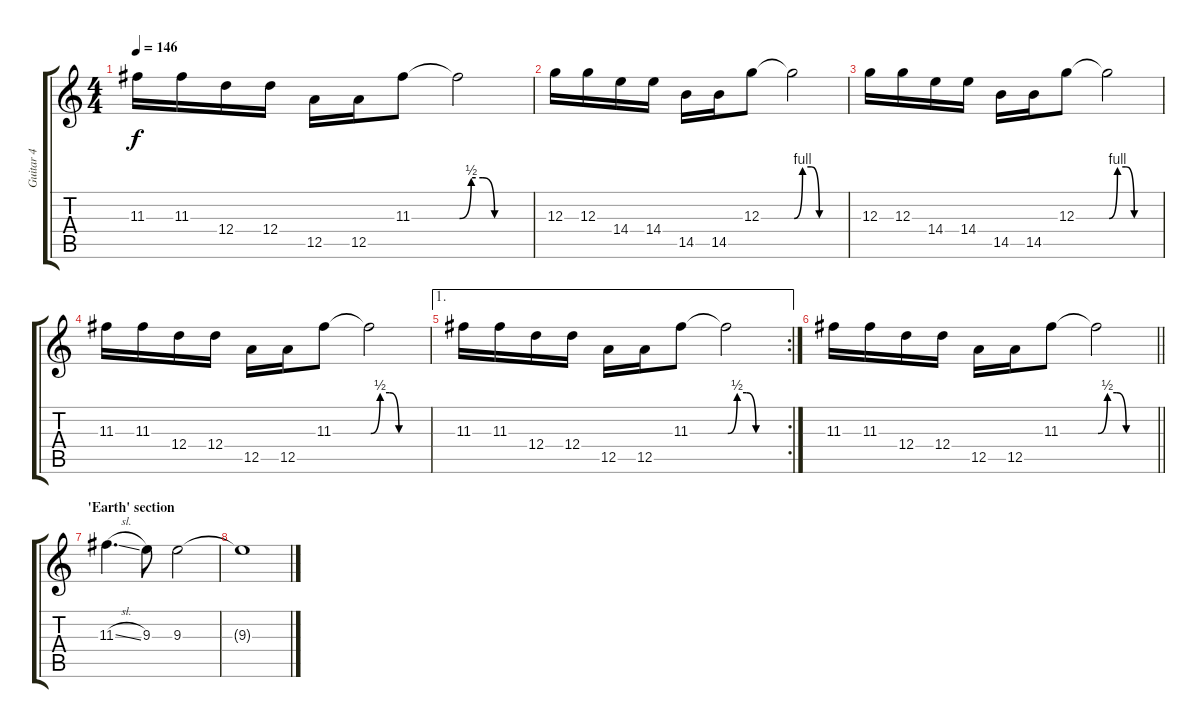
\track ("Guitar 4" "Guitar 4") {instrument overdrivenguitar}
\staff {score tabs}
\tuning (E4 B3 G3 D3 A2 E2) {hide}
\ts (4 4)
\tempo 146
\clef g2
\ks c
11.3.16{dy f} 11.3.16 12.4.16 12.4.16 12.5.16 12.5.16 11.3.8 11.3{be (custom 0 0 10 2 20 2 30 0 60 0) t}.2 |
12.3.16 12.3.16 14.4.16 14.4.16 14.5.16 14.5.16 12.3.8 12.3{be (custom 0 0 10 4 20 4 30 0 60 0) t}.2 |
12.3.16 12.3.16 14.4.16 14.4.16 14.5.16 14.5.16 12.3.8 12.3{be (custom 0 0 10 4 20 4 30 0 60 0) t}.2 |
11.3.16 11.3.16 12.4.16 12.4.16 12.5.16 12.5.16 11.3.8 11.3{be (custom 0 0 10 2 20 2 30 0 60 0) t}.2 |
\ae 1
\rc 2
11.3.16 11.3.16 12.4.16 12.4.16 12.5.16 12.5.16 11.3.8 11.3{be (custom 0 0 10 2 20 2 30 0 60 0) t}.2 |
\barLineRight lightlight
11.3.16 11.3.16 12.4.16 12.4.16 12.5.16 12.5.16 11.3.8 11.3{be (custom 0 0 10 2 20 2 30 0 60 0) t}.2 |
\section ("" "'Earth' section")
11.3{sl}.4{d} 9.3.8 9.3.2 |
9.3{t}.1
